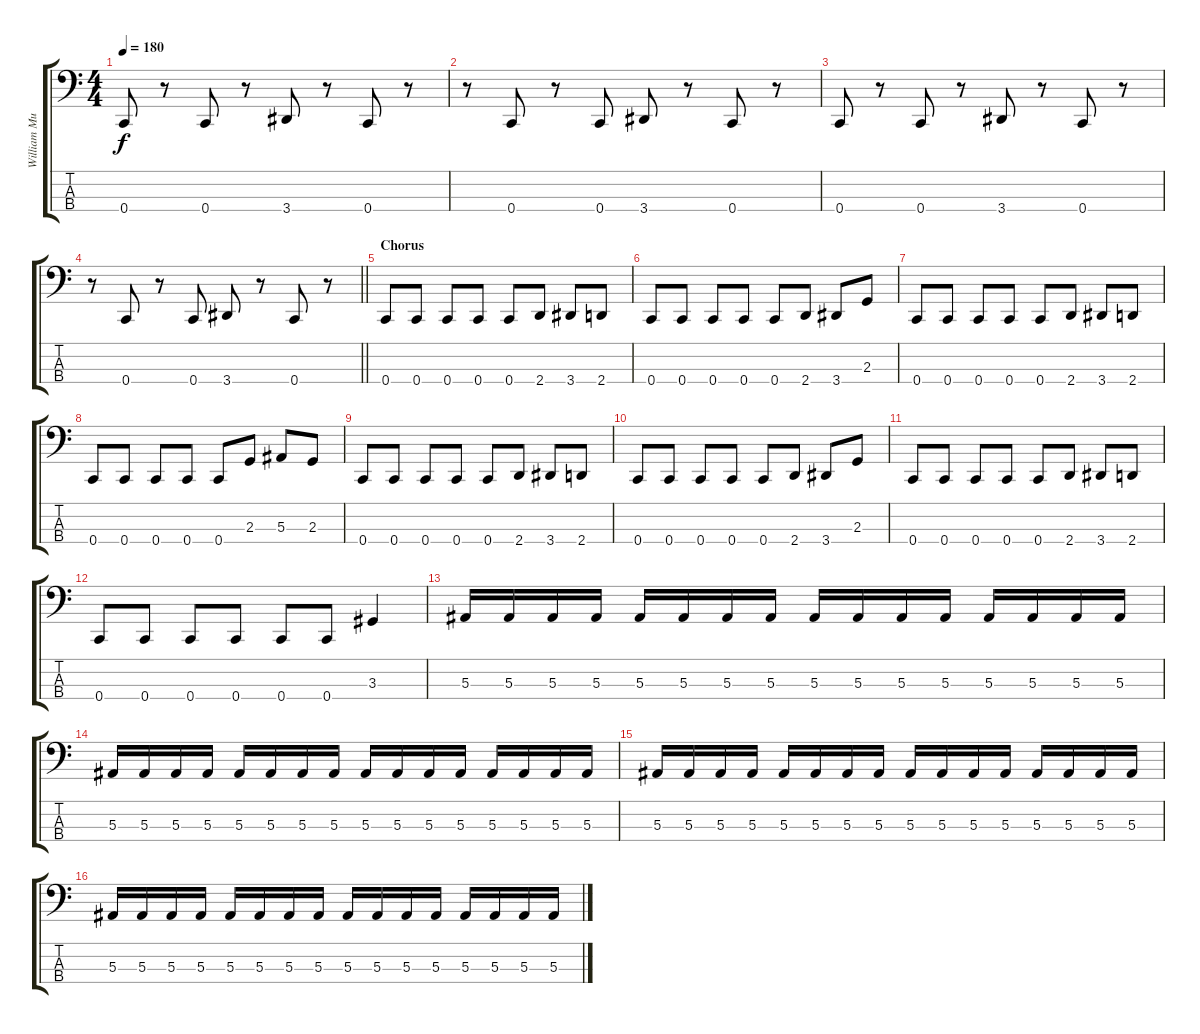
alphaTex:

\track ("William Murderface (Bass)" "William Mu") {instrument electricbassfinger}
\staff {score tabs}
\tuning (Eb2 Bb1 F1 C1) {hide}
\ts (4 4)
\tempo 180
\clef f4
\ks c
0.4.8{dy f} r.8 0.4.8 r.8 3.4.8 r.8 0.4.8 r.8 |
r.8 0.4.8 r.8 0.4.8 3.4.8 r.8 0.4.8 r.8 |
0.4.8 r.8 0.4.8 r.8 3.4.8 r.8 0.4.8 r.8 |
\barLineRight lightlight
r.8 0.4.8 r.8 0.4.8 3.4.8 r.8 0.4.8 r.8 |
\section ("" "Chorus")
0.4.8 0.4.8 0.4.8 0.4.8 0.4.8 2.4.8 3.4.8 2.4.8 |
0.4.8 0.4.8 0.4.8 0.4.8 0.4.8 2.4.8 3.4.8 2.3.8 |
0.4.8 0.4.8 0.4.8 0.4.8 0.4.8 2.4.8 3.4.8 2.4.8 |
0.4.8 0.4.8 0.4.8 0.4.8 0.4.8 2.3.8 5.3.8 2.3.8 |
0.4.8 0.4.8 0.4.8 0.4.8 0.4.8 2.4.8 3.4.8 2.4.8 |
0.4.8 0.4.8 0.4.8 0.4.8 0.4.8 2.4.8 3.4.8 2.3.8 |
0.4.8 0.4.8 0.4.8 0.4.8 0.4.8 2.4.8 3.4.8 2.4.8 |
0.4.8 0.4.8 0.4.8 0.4.8 0.4.8 0.4.8 3.3.4 |
5.3.16 5.3.16 5.3.16 5.3.16 5.3.16 5.3.16 5.3.16 5.3.16 5.3.16 5.3.16 5.3.16 5.3.16 5.3.16 5.3.16 5.3.16 5.3.16 |
5.3.16 5.3.16 5.3.16 5.3.16 5.3.16 5.3.16 5.3.16 5.3.16 5.3.16 5.3.16 5.3.16 5.3.16 5.3.16 5.3.16 5.3.16 5.3.16 |
5.3.16 5.3.16 5.3.16 5.3.16 5.3.16 5.3.16 5.3.16 5.3.16 5.3.16 5.3.16 5.3.16 5.3.16 5.3.16 5.3.16 5.3.16 5.3.16 |
5.3.16 5.3.16 5.3.16 5.3.16 5.3.16 5.3.16 5.3.16 5.3.16 5.3.16 5.3.16 5.3.16 5.3.16 5.3.16 5.3.16 5.3.16 5.3.16
